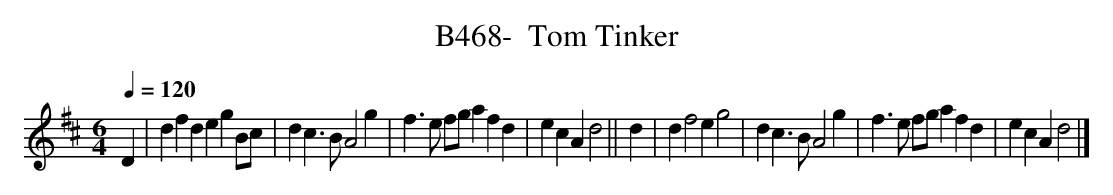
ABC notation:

X:1
T:B468-  Tom Tinker
Q:1/4=120
L:1/4
M:6/4
K:D
D|dfdegB/c/|dc3/2B/A2g|\
f3/2e/ f/g/afd|ecAd2||d|\
df2eg2|dc3/2B/A2g|\
f3/2e/ f/g/afd|ecAd2|]
